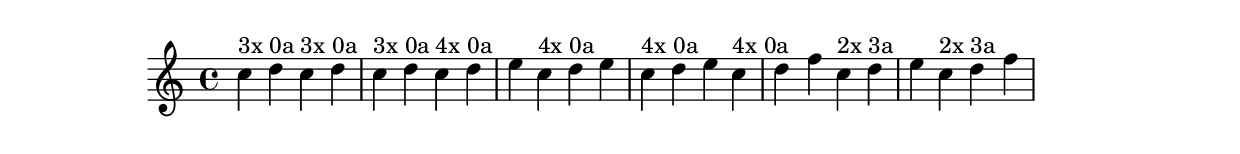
\version "2.7.32"

\header{
  texidoc="
LilyPond has three modes for repeats: folded, unfolded and
semi-unfolded.  Unfolded repeats are fully written out. Semi unfolded
repeats have the body written and all alternatives sequentially.
Folded repeats have the body written and all alternatives
simultaneo.ly.  If the number of alternatives is larger than the
repeat count, the excess alternatives are ignored.  If the number of
alternatives is smaller, the first alternative is multiplied to get to
the number of repeats.

Unfolded behavior:
"
}



\context Voice \relative c'' {
  \repeat unfold 3 { c^"3x 0a" d }
  %% less alts than body
  \repeat unfold 4 { c^"4x 0a" d } \alternative { e f }
  %% more alts than body
  \repeat unfold 2 { c^"2x 3a" d } \alternative { e f g } 
}


